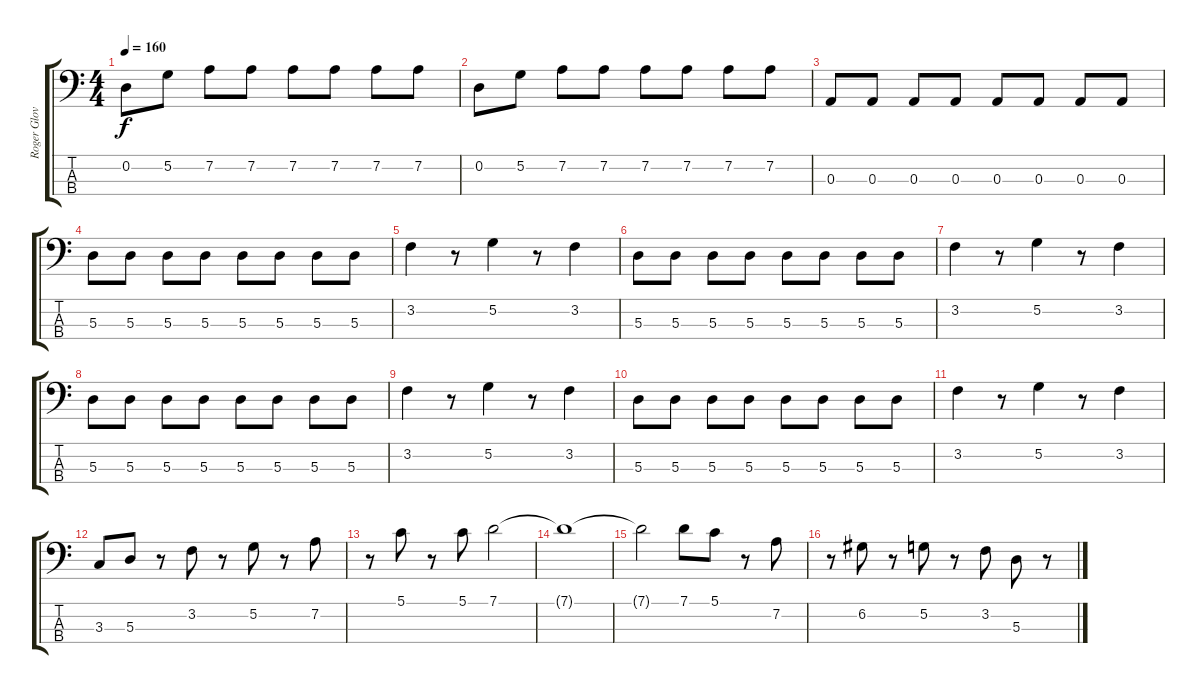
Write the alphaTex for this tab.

\track ("Roger Glover" "Roger Glov") {instrument electricbasspick}
\staff {score tabs}
\tuning (G2 D2 A1 E1) {hide}
\ts (4 4)
\tempo 160
\clef f4
\ks c
0.2.8{dy f} 5.2.8 7.2.8 7.2.8 7.2.8 7.2.8 7.2.8 7.2.8 |
0.2.8 5.2.8 7.2.8 7.2.8 7.2.8 7.2.8 7.2.8 7.2.8 |
0.3.8 0.3.8 0.3.8 0.3.8 0.3.8 0.3.8 0.3.8 0.3.8 |
5.3.8 5.3.8 5.3.8 5.3.8 5.3.8 5.3.8 5.3.8 5.3.8 |
3.2.4 r.8 5.2.4 r.8 3.2.4 |
5.3.8 5.3.8 5.3.8 5.3.8 5.3.8 5.3.8 5.3.8 5.3.8 |
3.2.4 r.8 5.2.4 r.8 3.2.4 |
5.3.8 5.3.8 5.3.8 5.3.8 5.3.8 5.3.8 5.3.8 5.3.8 |
3.2.4 r.8 5.2.4 r.8 3.2.4 |
5.3.8 5.3.8 5.3.8 5.3.8 5.3.8 5.3.8 5.3.8 5.3.8 |
3.2.4 r.8 5.2.4 r.8 3.2.4 |
3.3.8 5.3.8 r.8 3.2.8 r.8 5.2.8 r.8 7.2.8 |
r.8 5.1.8 r.8 5.1.8 7.1.2 |
7.1{t}.1 |
7.1{t}.2 7.1.8 5.1.8 r.8 7.2.8 |
r.8 6.2.8 r.8 5.2.8 r.8 3.2.8 5.3.8 r.8
